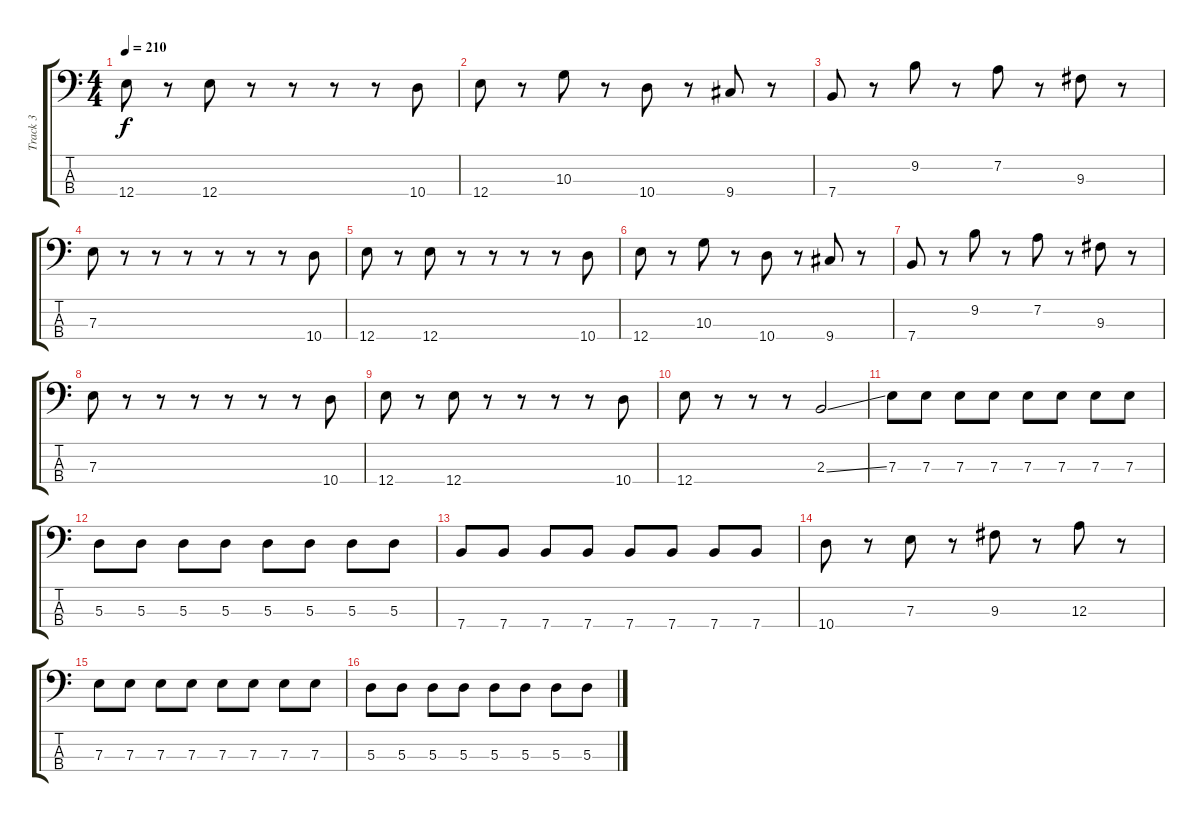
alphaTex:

\track ("Track 3" "Track 3") {instrument electricbasspick}
\staff {score tabs}
\tuning (G2 D2 A1 E1) {hide}
\ts (4 4)
\tempo 210
\clef f4
\ks c
12.4.8{dy f} r.8 12.4.8 r.8 r.8 r.8 r.8 10.4.8 |
12.4.8 r.8 10.3.8 r.8 10.4.8 r.8 9.4.8 r.8 |
7.4.8 r.8 9.2.8 r.8 7.2.8 r.8 9.3.8 r.8 |
7.3.8 r.8 r.8 r.8 r.8 r.8 r.8 10.4.8 |
12.4.8 r.8 12.4.8 r.8 r.8 r.8 r.8 10.4.8 |
12.4.8 r.8 10.3.8 r.8 10.4.8 r.8 9.4.8 r.8 |
7.4.8 r.8 9.2.8 r.8 7.2.8 r.8 9.3.8 r.8 |
7.3.8 r.8 r.8 r.8 r.8 r.8 r.8 10.4.8 |
12.4.8 r.8 12.4.8 r.8 r.8 r.8 r.8 10.4.8 |
12.4.8 r.8 r.8 r.8 2.3{ss}.2 |
7.3.8 7.3.8 7.3.8 7.3.8 7.3.8 7.3.8 7.3.8 7.3.8 |
5.3.8 5.3.8 5.3.8 5.3.8 5.3.8 5.3.8 5.3.8 5.3.8 |
7.4.8 7.4.8 7.4.8 7.4.8 7.4.8 7.4.8 7.4.8 7.4.8 |
10.4.8 r.8 7.3.8 r.8 9.3.8 r.8 12.3.8 r.8 |
7.3.8 7.3.8 7.3.8 7.3.8 7.3.8 7.3.8 7.3.8 7.3.8 |
5.3.8 5.3.8 5.3.8 5.3.8 5.3.8 5.3.8 5.3.8 5.3.8
